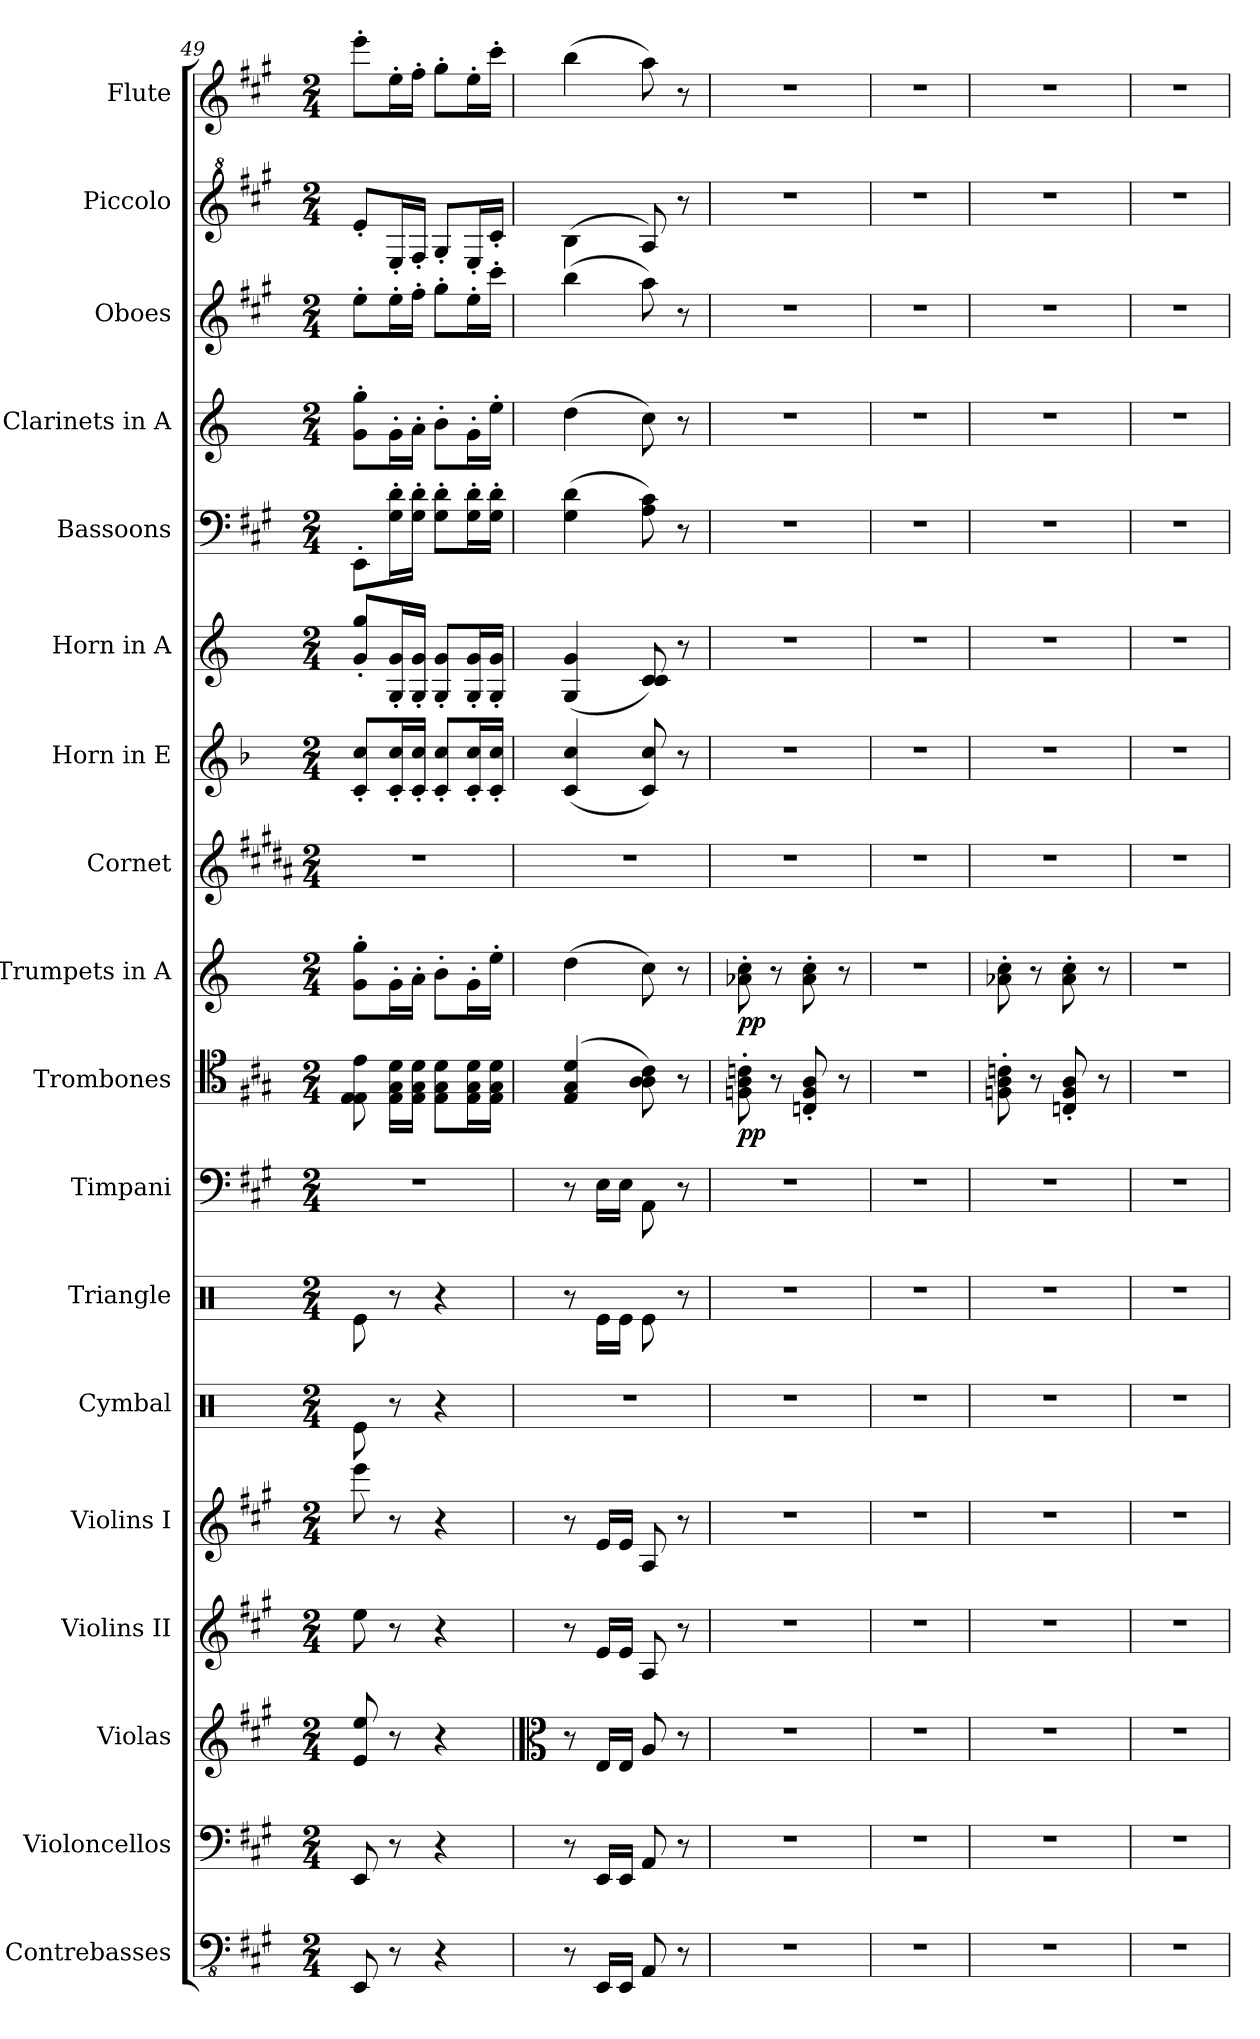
**kern	**kern	**kern	**kern	**kern	**kern	**kern	**kern	**kern	**dynam	**kern	**dynam	**kern	**kern	**kern	**kern	**kern	**kern	**kern	**kern
*part18	*part17	*part16	*part15	*part14	*part13	*part12	*part11	*part10	*part10	*part9	*part9	*part8	*part7	*part6	*part5	*part4	*part3	*part2	*part1
*staff18	*staff17	*staff16	*staff15	*staff14	*staff13	*staff12	*staff11	*staff10	*staff10	*staff9	*staff9	*staff8	*staff7	*staff6	*staff5	*staff4	*staff3	*staff2	*staff1
*I"Contrebasses	*I"Violoncellos	*I"Violas	*I"Violins II	*I"Violins I	*I"Cymbal	*I"Triangle	*I"Timpani	*I"Trombones	*	*I"Trumpets in A	*	*I"Cornet	*I"Horn in E	*I"Horn in A	*I"Bassoons	*I"Clarinets in A	*I"Oboes	*I"Piccolo	*I"Flute
*I'Cbs.	*I'Vcs.	*	*I'Vlns.	*I'Vlns.	*	*I'Trgl.	*	*I'Tbn.	*	*	*	*	*	*	*I'Bsn.	*	*	*I'Picc.	*I'Fl.
*clefFv4	*clefF4	*clefG2	*clefG2	*clefG2	*clefX	*clefX	*clefF4	*clefC4	*	*clefG2	*	*clefG2	*clefG2	*clefG2	*clefF4	*clefG2	*clefG2	*clefG^2	*clefG2
*	*	*	*	*	*	*	*	*	*	*ITrd2c3	*	*ITrd1c2	*ITrd5c8	*ITrd2c3	*	*ITrd2c3	*	*ITrd-7c-12	*
*k[f#c#g#]	*k[f#c#g#]	*k[f#c#g#]	*k[f#c#g#]	*k[f#c#g#]	*k[]	*k[]	*k[f#c#g#]	*k[f#c#g#]	*	*k[f#c#g#]	*	*k[f#c#g#]	*k[f#c#g#]	*k[f#c#g#]	*k[f#c#g#]	*k[f#c#g#]	*k[f#c#g#]	*k[f#c#g#]	*k[f#c#g#]
*M2/4	*M2/4	*M2/4	*M2/4	*M2/4	*M2/4	*M2/4	*M2/4	*M2/4	*	*M2/4	*	*M2/4	*M2/4	*M2/4	*M2/4	*M2/4	*M2/4	*M2/4	*M2/4
=49	=49	=49	=49	=49	=49	=49	=49	=49	=49	=49	=49	=49	=49	=49	=49	=49	=49	=49	=49
8EEE/	8EE/	8e/ 8ee/	8ee\	8eee\	8Re\	8Re\	2r	8E\ 8E\ 8e\	.	8e\' 8ee\'L	.	2r	8E/' 8e/'L	8e/' 8ee/'L	8EE'\L	8e\' 8ee\'L	8ee'\L	8eee'/L	8eee'\L
8r	8r	8r	8r	8r	8r	8r	.	16E\ 16G#\ 16d\LL	.	16e'\L	.	.	16E/' 16e/'L	16E/' 16e/'L	16G#\' 16d\'L	16e'\L	16ee'\L	16ee'/L	16ee'\L
.	.	.	.	.	.	.	.	16E\ 16G#\ 16d\JJ	.	16f#'\JJ	.	.	16E/' 16e/'JJ	16E/' 16e/'JJ	16G#\' 16d\'JJ	16f#'\JJ	16ff#'\JJ	16ff#'/JJ	16ff#'\JJ
4r	4r	4r	4r	4r	4r	4r	.	8E\ 8G#\ 8d\L	.	8g#'\L	.	.	8E/' 8e/'L	8E/' 8e/'L	8G#\' 8d\'L	8g#'\L	8gg#'\L	8gg#'/L	8gg#'\L
.	.	.	.	.	.	.	.	16E\ 16G#\ 16d\L	.	16e'\L	.	.	16E/' 16e/'L	16E/' 16e/'L	16G#\' 16d\'L	16e'\L	16ee'\L	16ee'/L	16ee'\L
.	.	.	.	.	.	.	.	16E\ 16G#\ 16d\JJ	.	16cc#'\JJ	.	.	16E/' 16e/'JJ	16E/' 16e/'JJ	16G#\' 16d\'JJ	16cc#'\JJ	16ccc#'\JJ	16ccc#'/JJ	16ccc#'\JJ
=50	=50	=50	=50	=50	=50	=50	=50	=50	=50	=50	=50	=50	=50	=50	=50	=50	=50	=50	=50
*	*	*clefC3	*	*	*	*	*	*	*	*	*	*	*	*	*	*	*	*	*
8r	8r	8r	8r	8r	2r	8r	8r	(>4E/ 4G#/ 4d/	.	(>4b\	.	2r	(<4E/ 4e/	(<4E/ 4e/	(>4G#\ 4d\	(>4b\	(>4bb\	(>4bb\	(>4bb\
16EEE/LL	16EE/LL	16E/LL	16e/LL	16e/LL	.	16Re\LL	16E\LL	.	.	.	.	.	.	.	.	.	.	.	.
16EEE/JJ	16EE/JJ	16E/JJ	16e/JJ	16e/JJ	.	16Re\JJ	16E\JJ	.	.	.	.	.	.	.	.	.	.	.	.
8AAA/	8AA/	8A/	8A/	8A/	.	8Re\	8AA\	8A\ 8A\ 8c#\)	.	8a\)	.	.	8E/ 8e/)	8A/ 8A/)	8A\ 8c#\)	8a\)	8aa\)	8aa/)	8aa\)
8r	8r	8r	8r	8r	.	8r	8r	8r	.	8r	.	.	8r	8r	8r	8r	8r	8r	8r
=51	=51	=51	=51	=51	=51	=51	=51	=51	=51	=51	=51	=51	=51	=51	=51	=51	=51	=51	=51
!	!	!	!	!	!	!	!	!	!LO:DY:b	!	!LO:DY:b	!	!	!	!	!	!	!	!
2r	2r	2r	2r	2r	2r	2r	2r	8Fn\' 8A\' 8cn\'	pp	8fn\' 8a\'	pp	2r	2r	2r	2r	2r	2r	2r	2r
.	.	.	.	.	.	.	.	8r	.	8r	.	.	.	.	.	.	.	.	.
.	.	.	.	.	.	.	.	8Cn/' 8F/' 8A/'	.	8f\' 8a\'	.	.	.	.	.	.	.	.	.
.	.	.	.	.	.	.	.	8r	.	8r	.	.	.	.	.	.	.	.	.
=52	=52	=52	=52	=52	=52	=52	=52	=52	=52	=52	=52	=52	=52	=52	=52	=52	=52	=52	=52
2r	2r	2r	2r	2r	2r	2r	2r	2r	.	2r	.	2r	2r	2r	2r	2r	2r	2r	2r
=53	=53	=53	=53	=53	=53	=53	=53	=53	=53	=53	=53	=53	=53	=53	=53	=53	=53	=53	=53
2r	2r	2r	2r	2r	2r	2r	2r	8Fn\' 8A\' 8cn\'	.	8fn\' 8a\'	.	2r	2r	2r	2r	2r	2r	2r	2r
.	.	.	.	.	.	.	.	8r	.	8r	.	.	.	.	.	.	.	.	.
.	.	.	.	.	.	.	.	8Cn/' 8F/' 8A/'	.	8f\' 8a\'	.	.	.	.	.	.	.	.	.
.	.	.	.	.	.	.	.	8r	.	8r	.	.	.	.	.	.	.	.	.
!!LO:PB:g=z
=54	=54	=54	=54	=54	=54	=54	=54	=54	=54	=54	=54	=54	=54	=54	=54	=54	=54	=54	=54
2r	2r	2r	2r	2r	2r	2r	2r	2r	.	2r	.	2r	2r	2r	2r	2r	2r	2r	2r
=	=	=	=	=	=	=	=	=	=	=	=	=	=	=	=	=	=	=	=
*-	*-	*-	*-	*-	*-	*-	*-	*-	*-	*-	*-	*-	*-	*-	*-	*-	*-	*-	*-
